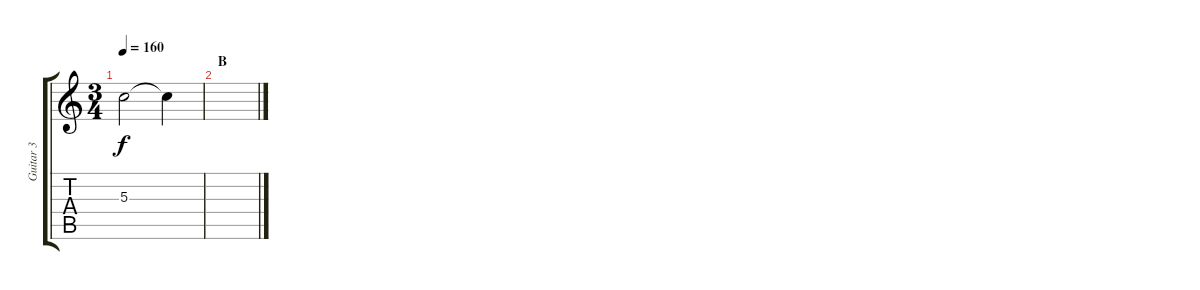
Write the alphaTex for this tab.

\track ("Guitar 3" "Guitar 3") {instrument acousticguitarnylon}
\staff {score tabs}
\tuning (E4 B3 G3 D3 A2 E2) {hide}
\ts (3 4)
\tempo 160
\clef g2
\ks c
5.3.2{dy f} 5.3{t}.4 |
\section ("" "B")
